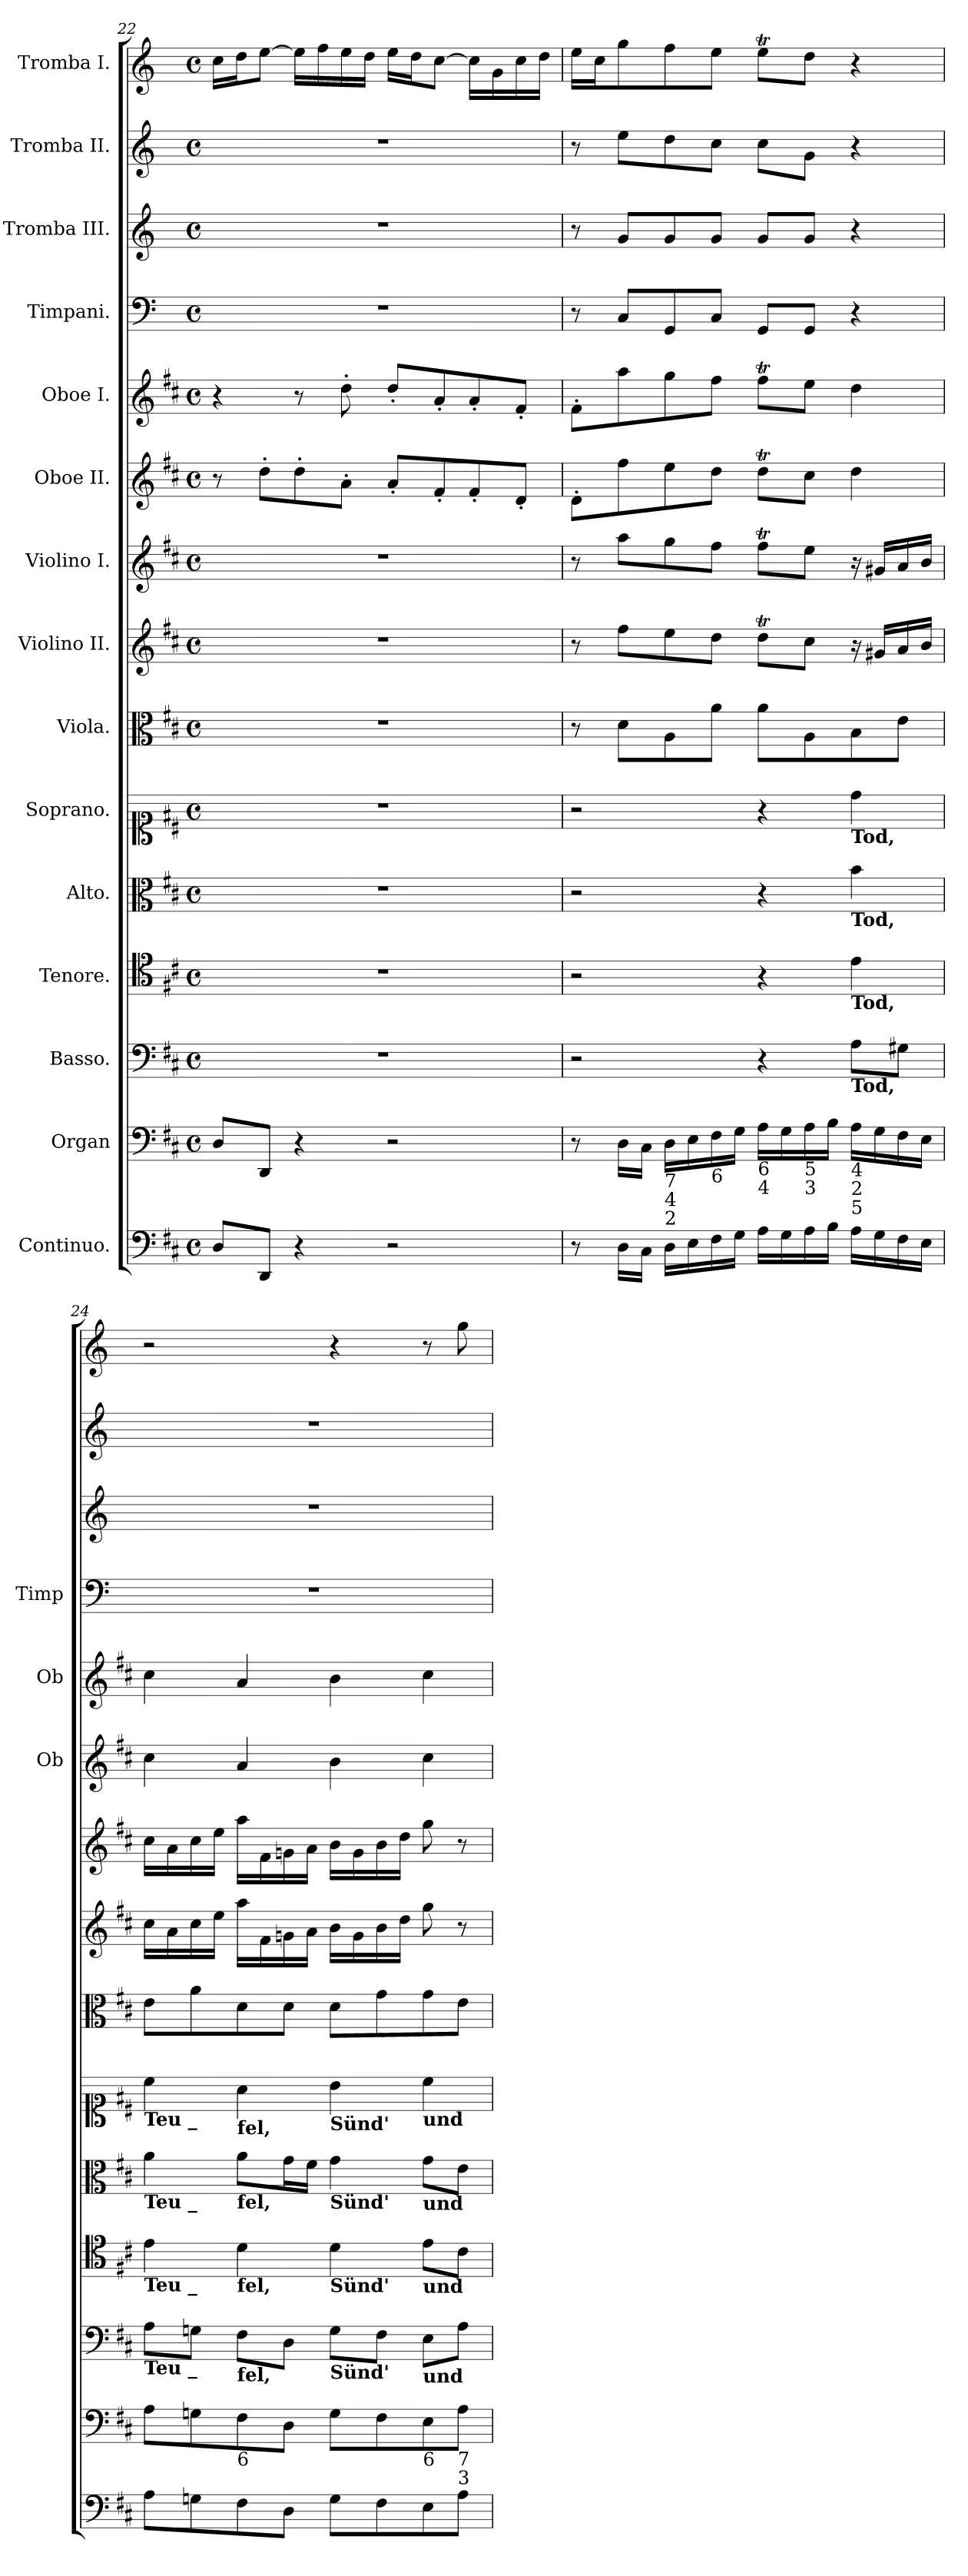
**kern	**kern	**kern	**kern	**kern	**kern	**kern	**kern	**kern	**kern	**kern	**kern	**kern	**kern	**kern
*part15	*part14	*part13	*part12	*part11	*part10	*part9	*part8	*part7	*part6	*part5	*part4	*part3	*part2	*part1
*staff15	*staff14	*staff13	*staff12	*staff11	*staff10	*staff9	*staff8	*staff7	*staff6	*staff5	*staff4	*staff3	*staff2	*staff1
*I"Continuo.	*I"Organ	*I"Basso.	*I"Tenore.	*I"Alto.	*I"Soprano.	*I"Viola.	*I"Violino II.	*I"Violino I.	*I"Oboe II.	*I"Oboe I.	*I"Timpani.	*I"Tromba III.	*I"Tromba II.	*I"Tromba I.
*	*	*	*	*	*	*	*	*	*I'Ob	*I'Ob	*I'Timp	*	*	*
*clefF4	*clefF4	*clefF4	*clefC4	*clefC3	*clefC1	*clefC3	*clefG2	*clefG2	*clefG2	*clefG2	*clefF4	*clefG2	*clefG2	*clefG2
*	*	*	*	*	*	*	*	*	*	*	*	*ITrd-1c-2	*ITrd-1c-2	*ITrd-1c-2
*k[f#c#]	*k[f#c#]	*k[f#c#]	*k[f#c#]	*k[f#c#]	*k[f#c#]	*k[f#c#]	*k[f#c#]	*k[f#c#]	*k[f#c#]	*k[f#c#]	*k[]	*k[f#c#]	*k[f#c#]	*k[f#c#]
*M4/4	*M4/4	*M4/4	*M4/4	*M4/4	*M4/4	*M4/4	*M4/4	*M4/4	*M4/4	*M4/4	*M4/4	*M4/4	*M4/4	*M4/4
*met(c)	*met(c)	*met(c)	*met(c)	*met(c)	*met(c)	*met(c)	*met(c)	*met(c)	*met(c)	*met(c)	*met(c)	*met(c)	*met(c)	*met(c)
=22	=22	=22	=22	=22	=22	=22	=22	=22	=22	=22	=22	=22	=22	=22
8D/L	8D/L	1r	1r	1r	1r	1r	1r	1r	8r	4r	1r	1r	1r	16dd\LL
.	.	.	.	.	.	.	.	.	.	.	.	.	.	16ee\J
8DD/J	8DD/J	.	.	.	.	.	.	.	8dd'\L	.	.	.	.	[8ff#\J
4r	4r	.	.	.	.	.	.	.	8dd'\	8r	.	.	.	16ff#\LL]
.	.	.	.	.	.	.	.	.	.	.	.	.	.	16gg\
.	.	.	.	.	.	.	.	.	8a'\J	8dd'\	.	.	.	16ff#\
.	.	.	.	.	.	.	.	.	.	.	.	.	.	16ee\JJ
2r	2r	.	.	.	.	.	.	.	8a'/L	8dd'/L	.	.	.	16ff#\LL
.	.	.	.	.	.	.	.	.	.	.	.	.	.	16ee\J
.	.	.	.	.	.	.	.	.	8f#'/	8a'/	.	.	.	[8dd\J
.	.	.	.	.	.	.	.	.	8f#'/	8a'/	.	.	.	16dd\LL]
.	.	.	.	.	.	.	.	.	.	.	.	.	.	16a\
.	.	.	.	.	.	.	.	.	8d'/J	8f#'/J	.	.	.	16dd\
.	.	.	.	.	.	.	.	.	.	.	.	.	.	16ee\JJ
=23	=23	=23	=23	=23	=23	=23	=23	=23	=23	=23	=23	=23	=23	=23
8r	8r	2r	2r	2r	2r	8r	8r	8r	8d'/L	8f#'/L	8r	8r	8r	16ff#\LL
.	.	.	.	.	.	.	.	.	.	.	.	.	.	16dd\J
16D\LL	16D\LL	.	.	.	.	8d\L	8ff#\L	8aa\L	8ff#\	8aa\	8C/L	8a/L	8ff#\L	8aa\
16C#\JJ	16C#\JJ	.	.	.	.	.	.	.	.	.	.	.	.	.
!	!LO:TX:b:t=7	!	!	!	!	!	!	!	!	!	!	!	!	!
!	!LO:TX:b:t=4	!	!	!	!	!	!	!	!	!	!	!	!	!
!	!LO:TX:b:t=2	!	!	!	!	!	!	!	!	!	!	!	!	!
16D\LL	16D\LL	.	.	.	.	8A\	8ee\	8gg\	8ee\	8gg\	8GG/	8a/	8ee\	8gg\
16E\	16E\	.	.	.	.	.	.	.	.	.	.	.	.	.
!	!LO:TX:b:t=6	!	!	!	!	!	!	!	!	!	!	!	!	!
16F#\	16F#\	.	.	.	.	8a\J	8dd\J	8ff#\J	8dd\J	8ff#\J	8C/J	8a/J	8dd\J	8ff#\J
16G\JJ	16G\JJ	.	.	.	.	.	.	.	.	.	.	.	.	.
!	!LO:TX:b:t=6	!	!	!	!	!	!	!	!	!	!	!	!	!
!	!LO:TX:b:t=4	!	!	!	!	!	!	!	!	!	!	!	!	!
16A\LL	16A\LL	4r	4r	4r	4r	8a\L	8ddT\L	8ff#t\L	8ddT\L	8ff#t\L	8GG/L	8a/L	8dd\L	8ff#t<\L
16G\	16G\	.	.	.	.	.	.	.	.	.	.	.	.	.
!	!LO:TX:b:t=5	!	!	!	!	!	!	!	!	!	!	!	!	!
!	!LO:TX:b:t=3	!	!	!	!	!	!	!	!	!	!	!	!	!
16A\	16A\	.	.	.	.	8A\	8cc#\J	8ee\J	8cc#\J	8ee\J	8GG/J	8a/J	8a\J	8ee\J
16B\JJ	16B\JJ	.	.	.	.	.	.	.	.	.	.	.	.	.
!	!	!	!	!	!LO:TX:b:B:t=Tod,	!	!	!	!	!	!	!	!	!
!	!	!	!	!LO:TX:b:B:t=Tod,	!	!	!	!	!	!	!	!	!	!
!	!	!	!LO:TX:b:B:t=Tod,	!	!	!	!	!	!	!	!	!	!	!
!	!	!LO:TX:b:B:t=Tod,	!	!	!	!	!	!	!	!	!	!	!	!
!	!LO:TX:b:t=4	!	!	!	!	!	!	!	!	!	!	!	!	!
!	!LO:TX:b:t=2	!	!	!	!	!	!	!	!	!	!	!	!	!
!	!LO:TX:b:t=5	!	!	!	!	!	!	!	!	!	!	!	!	!
16A\LL	16A\LL	8A\L	4e\	4b\	4dd\	8B\	16r	16r	4dd\	4dd\	4r	4r	4r	4r
16G\	16G\	.	.	.	.	.	16g#X/LL	16g#X/LL	.	.	.	.	.	.
16F#\	16F#\	8G#X\J	.	.	.	8e\J	16a/	16a/	.	.	.	.	.	.
16E\JJ	16E\JJ	.	.	.	.	.	16b/JJ	16b/JJ	.	.	.	.	.	.
=24	=24	=24	=24	=24	=24	=24	=24	=24	=24	=24	=24	=24	=24	=24
!	!	!	!	!	!LO:TX:b:B:t=Teu    _	!	!	!	!	!	!	!	!	!
!	!	!	!	!LO:TX:b:B:t=Teu    _	!	!	!	!	!	!	!	!	!	!
!	!	!	!LO:TX:b:B:t=Teu    _	!	!	!	!	!	!	!	!	!	!	!
!	!	!LO:TX:b:B:t=Teu    _	!	!	!	!	!	!	!	!	!	!	!	!
8A\L	8A\L	8A\L	4e\	4a\	4cc#\	8e\L	16cc#\LL	16cc#\LL	4cc#\	4cc#\	1r	1r	1r	2r
.	.	.	.	.	.	.	16a\	16a\	.	.	.	.	.	.
8Gn\	8Gn\	8Gn\J	.	.	.	8a\	16cc#\	16cc#\	.	.	.	.	.	.
.	.	.	.	.	.	.	16ee\JJ	16ee\JJ	.	.	.	.	.	.
!	!	!	!	!	!LO:TX:b:B:t=fel,	!	!	!	!	!	!	!	!	!
!	!	!	!	!LO:TX:b:B:t=fel,	!	!	!	!	!	!	!	!	!	!
!	!	!	!LO:TX:b:B:t=fel,	!	!	!	!	!	!	!	!	!	!	!
!	!	!LO:TX:b:B:t=fel,	!	!	!	!	!	!	!	!	!	!	!	!
!	!LO:TX:b:t=6	!	!	!	!	!	!	!	!	!	!	!	!	!
8F#\	8F#\	8F#\L	4d\	8a\L	4a\	8d\	16aa\LL	16aa\LL	4a/	4a/	.	.	.	.
.	.	.	.	.	.	.	16f#\	16f#\	.	.	.	.	.	.
8D\J	8D\J	8D\J	.	16g\L	.	8d\J	16gn\	16gn\	.	.	.	.	.	.
.	.	.	.	16f#\JJ	.	.	16a\JJ	16a\JJ	.	.	.	.	.	.
!	!	!	!	!	!LO:TX:b:B:t=Sünd'	!	!	!	!	!	!	!	!	!
!	!	!	!	!LO:TX:b:B:t=Sünd'	!	!	!	!	!	!	!	!	!	!
!	!	!	!LO:TX:b:B:t=Sünd'	!	!	!	!	!	!	!	!	!	!	!
!	!	!LO:TX:b:B:t=Sünd'	!	!	!	!	!	!	!	!	!	!	!	!
8G\L	8G\L	8G\L	4d\	4g\	4b\	8d\L	16b\LL	16b\LL	4b\	4b\	.	.	.	4r
.	.	.	.	.	.	.	16g\	16g\	.	.	.	.	.	.
8F#\	8F#\	8F#\J	.	.	.	8g\	16b\	16b\	.	.	.	.	.	.
.	.	.	.	.	.	.	16dd\JJ	16dd\JJ	.	.	.	.	.	.
!	!	!	!	!	!LO:TX:b:B:t=und	!	!	!	!	!	!	!	!	!
!	!	!	!	!LO:TX:b:B:t=und	!	!	!	!	!	!	!	!	!	!
!	!	!	!LO:TX:b:B:t=und	!	!	!	!	!	!	!	!	!	!	!
!	!	!LO:TX:b:B:t=und	!	!	!	!	!	!	!	!	!	!	!	!
!	!LO:TX:b:t=6	!	!	!	!	!	!	!	!	!	!	!	!	!
8E\	8E\	8E\L	8e\L	8g\L	4cc#\	8g\	8gg\	8gg\	4cc#\	4cc#\	.	.	.	8r
!	!LO:TX:b:t=7	!	!	!	!	!	!	!	!	!	!	!	!	!
!	!LO:TX:b:t=3	!	!	!	!	!	!	!	!	!	!	!	!	!
8A\J	8A\J	8A\J	8c#\J	8e\J	.	8e\J	8r	8r	.	.	.	.	.	8aa\
=	=	=	=	=	=	=	=	=	=	=	=	=	=	=
*-	*-	*-	*-	*-	*-	*-	*-	*-	*-	*-	*-	*-	*-	*-
